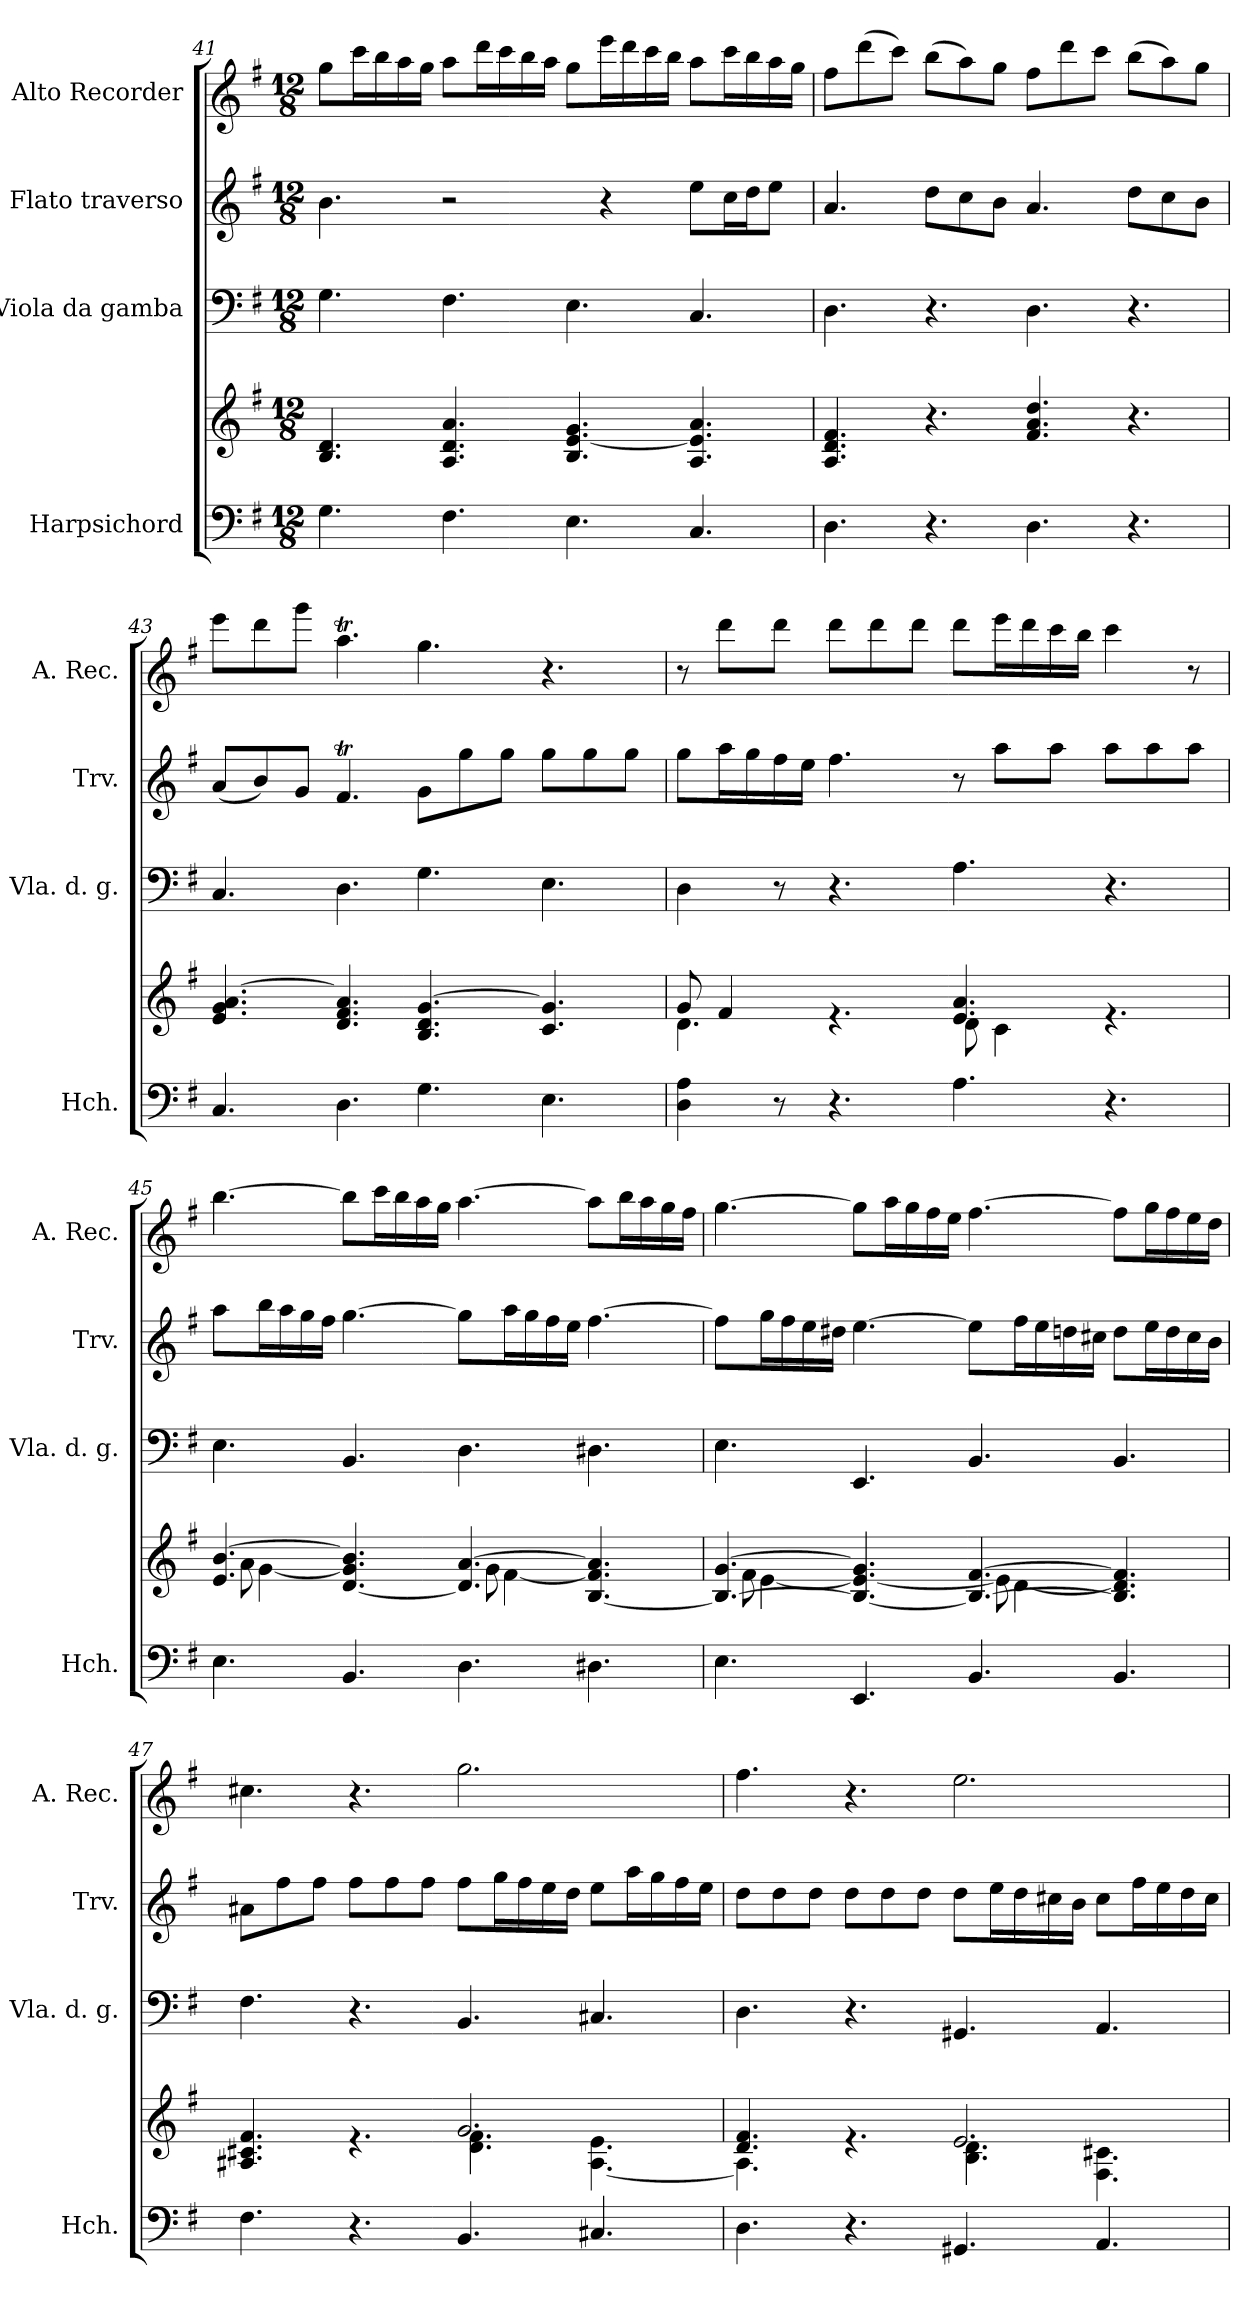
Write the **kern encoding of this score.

**kern	**kern	**kern	**kern	**kern
*part4	*part4	*part3	*part2	*part1
*staff5	*staff4	*staff3	*staff2	*staff1
*I"Harpsichord	*	*I"Viola da gamba	*I"Flato traverso	*I"Alto Recorder
*I'Hch.	*	*I'Vla. d. g.	*I'Trv.	*I'A. Rec.
*clefF4	*clefG2	*clefF4	*clefG2	*clefG2
*k[f#]	*k[f#]	*k[f#]	*k[f#]	*k[f#]
*M12/8	*M12/8	*M12/8	*M12/8	*M12/8
=41	=41	=41	=41	=41
4.G\	4.B/ 4.d/	4.G\	4.b\	8gg\L
.	.	.	.	16ccc\L
.	.	.	.	16bb\
.	.	.	.	16aa\
.	.	.	.	16gg\JJ
4.F#\	4.A/ 4.d/ 4.a/	4.F#\	2r	8aa\L
.	.	.	.	16ddd\L
.	.	.	.	16ccc\
.	.	.	.	16bb\
.	.	.	.	16aa\JJ
4.E\	4.B/ [4.e/ 4.g/	4.E\	.	8gg\L
.	.	.	4r	16eee\L
.	.	.	.	16ddd\
.	.	.	.	16ccc\
.	.	.	.	16bb\JJ
4.C/	4.A/ 4.e/] 4.a/	4.C/	8ee\L	8aa\L
.	.	.	16cc\L	16ccc\L
.	.	.	16dd\J	16bb\
.	.	.	8ee\J	16aa\
.	.	.	.	16gg\JJ
=42	=42	=42	=42	=42
4.D\	4.A/ 4.d/ 4.f#/	4.D\	4.a/	8ff#\L
.	.	.	.	(8ddd\
.	.	.	.	8ccc\J)
4.r	4.r	4.r	8dd\L	(8bb\L
.	.	.	8cc\	8aa\)
.	.	.	8b\J	8gg\J
4.D\	4.f#/ 4.a/ 4.dd/	4.D\	4.a/	8ff#\L
.	.	.	.	8ddd\
.	.	.	.	8ccc\J
4.r	4.r	4.r	8dd\L	(8bb\L
.	.	.	8cc\	8aa\)
.	.	.	8b\J	8gg\J
!!LO:LB:g=z
=43	=43	=43	=43	=43
4.C/	4.e/ 4.g/ [4.a/	4.C/	(8a/L	8eee\L
.	.	.	8b/)	8ddd\
.	.	.	8g/J	8ggg\J
4.D\	4.d/ 4.f#/ 4.a/]	4.D\	4.f#t/	4.aaT\
4.G\	4.B/ 4.d/ [4.g/	4.G\	8g\L	4.gg\
.	.	.	8gg\	.
.	.	.	8gg\J	.
4.E\	4.c/ 4.g/]	4.E\	8gg\L	4.r
.	.	.	8gg\	.
.	.	.	8gg\J	.
=44	=44	=44	=44	=44
*	*^	*	*	*
4D\ 4A\	8g/	4.d\	4D\	8gg\L	8r
.	4f#/	.	.	16aa\L	8ddd\L
.	.	.	.	16gg\	.
8r	.	.	8r	16ff#\	8ddd\J
.	.	.	.	16ee\JJ	.
4.r	4.re	4.ryy	4.r	4.ff#\	8ddd\L
.	.	.	.	.	8ddd\
.	.	.	.	.	8ddd\J
4.A\	4.e/ 4.a/	8d\	4.A\	8r	8ddd\L
.	.	4c\	.	8aa\L	16eee\L
.	.	.	.	.	16ddd\
.	.	.	.	8aa\J	16ccc\
.	.	.	.	.	16bb\JJ
4.r	4.re	4.ryy	4.r	8aa\L	4ccc\
.	.	.	.	8aa\	.
.	.	.	.	8aa\J	8r
=45	=45	=45	=45	=45	=45
4.E\	4.e/ [4.b/	8a\	4.E\	8aa\L	[4.bb\
.	.	[4g\	.	16bb\L	.
.	.	.	.	16aa\	.
.	.	.	.	16gg\	.
.	.	.	.	16ff#\JJ	.
4.BB/	[4.d/ 4.g/] 4.b/]	4.ryy	4.BB/	[4.gg\	8bb\L]
.	.	.	.	.	16ccc\L
.	.	.	.	.	16bb\
.	.	.	.	.	16aa\
.	.	.	.	.	16gg\JJ
4.D\	4.d/] [4.a/	8g\	4.D\	8gg\L]	[4.aa\
.	.	[4f#\	.	16aa\L	.
.	.	.	.	16gg\	.
.	.	.	.	16ff#\	.
.	.	.	.	16ee\JJ	.
4.D#X\	[4.B/ 4.f#/] 4.a/]	4.ryy	4.D#X\	[4.ff#\	8aa\L]
.	.	.	.	.	16bb\L
.	.	.	.	.	16aa\
.	.	.	.	.	16gg\
.	.	.	.	.	16ff#\JJ
!!LO:PB:g=z
=46	=46	=46	=46	=46	=46
4.E\	4.B/_ [4.g/	8f#\	4.E\	8ff#\L]	[4.gg\
.	.	[4e\	.	16gg\L	.
.	.	.	.	16ff#\	.
.	.	.	.	16ee\	.
.	.	.	.	16dd#X\JJ	.
4.EE/	4.B/_ 4.e/_ 4.g/]	4.ryy	4.EE/	[4.ee\	8gg\L]
.	.	.	.	.	16aa\L
.	.	.	.	.	16gg\
.	.	.	.	.	16ff#\
.	.	.	.	.	16ee\JJ
4.BB/	4.B/_ [4.f#/	8e\]	4.BB/	8ee\L]	[4.ff#\
.	.	[4d\	.	16ff#\L	.
.	.	.	.	16ee\	.
.	.	.	.	16ddn\	.
.	.	.	.	16cc#X\JJ	.
4.BB/	4.B/] 4.d/] 4.f#/]	4.ryy	4.BB/	8dd\L	8ff#\L]
.	.	.	.	16ee\L	16gg\L
.	.	.	.	16dd\	16ff#\
.	.	.	.	16cc#\	16ee\
.	.	.	.	16b\JJ	16dd\JJ
=47	=47	=47	=47	=47	=47
4.F#\	4.A#X/ 4.c#X/ 4.f#/	2.ryy	4.F#\	8a#X\L	4.cc#X\
.	.	.	.	8ff#\	.
.	.	.	.	8ff#\J	.
4.r	4.re	.	4.r	8ff#\L	4.r
.	.	.	.	8ff#\	.
.	.	.	.	8ff#\J	.
4.BB/	2.g/	4.d\ 4.f#\	4.BB/	8ff#\L	2.gg\
.	.	.	.	16gg\L	.
.	.	.	.	16ff#\	.
.	.	.	.	16ee\	.
.	.	.	.	16dd\JJ	.
4.C#X/	.	[4.A#\ 4.e\	4.C#X/	8ee\L	.
.	.	.	.	16aa\L	.
.	.	.	.	16gg\	.
.	.	.	.	16ff#\	.
.	.	.	.	16ee\JJ	.
=48	=48	=48	=48	=48	=48
4.D\	4.d/ 4.f#/	4.A#\]	4.D\	8dd\L	4.ff#\
.	.	.	.	8dd\	.
.	.	.	.	8dd\J	.
4.r	4.re	4.ryy	4.r	8dd\L	4.r
.	.	.	.	8dd\	.
.	.	.	.	8dd\J	.
4.GG#X/	2.e/	4.B\ 4.d\	4.GG#X/	8dd\L	2.ee\
.	.	.	.	16ee\L	.
.	.	.	.	16dd\	.
.	.	.	.	16cc#X\	.
.	.	.	.	16b\JJ	.
4.AA/	.	4.F#\ 4.c#X\	4.AA/	8cc#\L	.
.	.	.	.	16ff#\L	.
.	.	.	.	16ee\	.
.	.	.	.	16dd\	.
.	.	.	.	16cc#\JJ	.
*	*v	*v	*	*	*
=	=	=	=	=
*-	*-	*-	*-	*-
